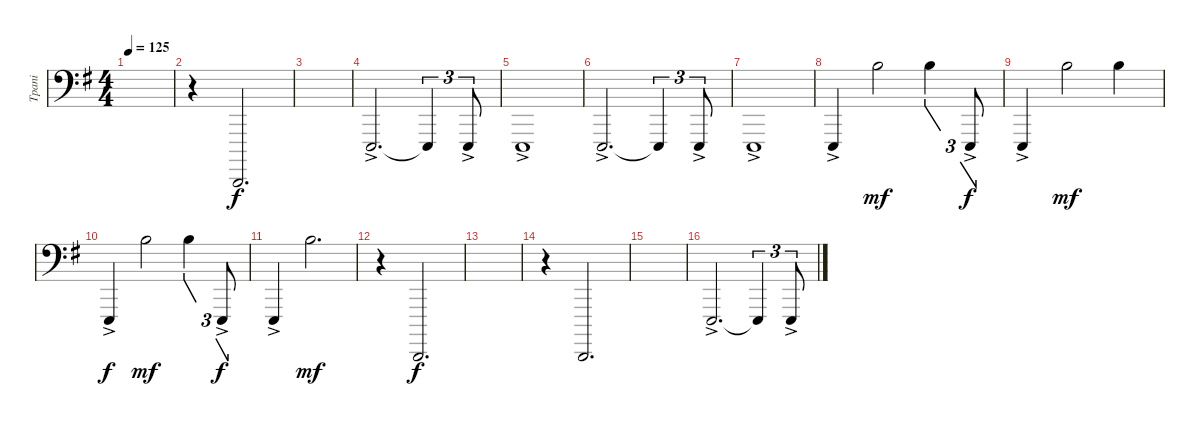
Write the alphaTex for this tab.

\defaultSystemsLayout 4
\bracketExtendMode groupsimilarinstruments
\otherSystemsTrackNameOrientation horizontal
\track ("Timpani" "Tpani") {instrument timpani}
\staff {score}
\tuning (E4 B3 G3 D3 A2 E2)
\displaytranspose -12
\ts (4 4)
\tempo 125
\clef f4
\scale
0.333333
\ks g
|
\scale
0.333333 r.4{beam Down} -14.6{acc forcenatural}.2{d beam Up} |
\scale
0.333333 |
\scale
0.333333 0.6{ac acc forcenatural}.2{d beam Up} 0.6{t acc forcenatural}.4{tu (3 2) beam Up} 0.6{ac acc forcenatural}.8{tu (3 2) beam Up} |
\scale
0.333333 0.6{ac acc forcenatural}.1{beam Up} |
\scale
0.333333 0.6{ac acc forcenatural}.2{d beam Up} 0.6{t acc forcenatural}.4{tu (3 2) beam Up} 0.6{ac acc forcenatural}.8{tu (3 2) beam Up} |
\scale
0.333333 0.6{ac acc forcenatural}.1{beam Up} |
\scale
0.333333 0.6{ac acc forcenatural}.4{beam Up} 16.3{acc forcenatural}.2{dy mf beam Down} 16.3{acc forcenatural}.4{tu (3 2) beam Down} 0.6{ac acc forcenatural}.8{tu (3 2) dy f beam Up} |
\scale
0.333333 0.6{ac acc forcenatural}.4{beam Up} 16.3{acc forcenatural}.2{dy mf beam Down} 16.3{acc forcenatural}.4{beam Down} |
\scale
0.333333 0.6{ac acc forcenatural}.4{dy f beam Up} 16.3{acc forcenatural}.2{dy mf beam Down} 16.3{acc forcenatural}.4{tu (3 2) beam Down} 0.6{ac acc forcenatural}.8{tu (3 2) dy f beam Up} |
\scale
0.333333 0.6{ac acc forcenatural}.4{beam Up} 16.3{acc forcenatural}.2{d dy mf beam Down} |
\scale
0.333333 r.4{beam Down} -14.6{acc forcenatural}.2{d dy f beam Up} |
\scale
0.333333 |
\scale
0.333333 r.4{beam Down} -14.6{acc forcenatural}.2{d beam Up} |
\scale
0.333333 |
\scale
0.333333 0.6{ac acc forcenatural}.2{d beam Up} 0.6{t acc forcenatural}.4{tu (3 2) beam Up} 0.6{ac acc forcenatural}.8{tu (3 2) beam Up}
